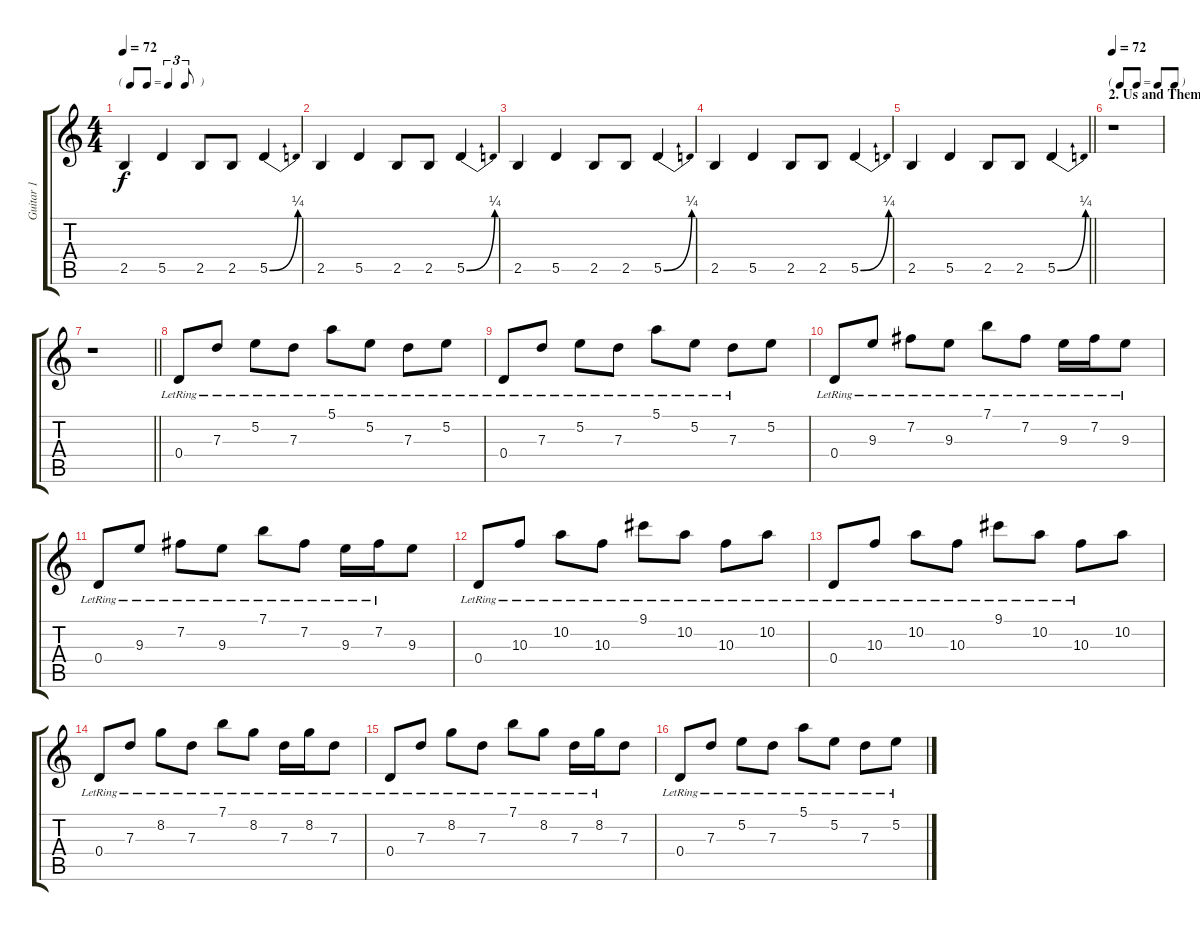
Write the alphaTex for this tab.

\track ("Guitar 1" "Guitar 1") {mute instrument electricguitarclean}
\staff {score tabs}
\tuning (E4 B3 G3 D3 A2 E2) {hide}
\ts (4 4)
\tf triplet8th
\tempo 72
\clef g2
\ks c
2.5.4{dy f} 5.5.4 2.5.8 2.5.8 5.5{be (bend 0 0 60 1)}.4 |
2.5.4{volume 0} 5.5.4 2.5.8 2.5.8 5.5{be (bend 0 0 60 1)}.4 |
2.5.4 5.5.4 2.5.8 2.5.8 5.5{be (bend 0 0 60 1)}.4 |
2.5.4 5.5.4 2.5.8 2.5.8 5.5{be (bend 0 0 60 1)}.4 |
\barLineRight lightlight
2.5.4 5.5.4 2.5.8 2.5.8 5.5{be (bend 0 0 60 1)}.4 |
\tf none
\section ("" "2. Us and Them")
\tempo 72
r.1 |
\barLineRight lightlight
r.1 |
0.4{lr}.8{volume 12 instrument electricguitarjazz} 7.3{lr}.8 5.2{lr}.8 7.3{lr}.8 5.1{lr}.8 5.2{lr}.8 7.3{lr}.8 5.2{lr}.8 |
0.4{lr}.8 7.3{lr}.8 5.2{lr}.8 7.3{lr}.8 5.1{lr}.8 5.2{lr}.8 7.3{lr}.8 5.2.8 |
0.4{lr}.8 9.3{lr}.8 7.2{lr}.8 9.3{lr}.8 7.1{lr}.8 7.2{lr}.8 9.3{lr}.16 7.2{lr}.16 9.3{lr}.8 |
0.4{lr}.8 9.3{lr}.8 7.2{lr}.8 9.3{lr}.8 7.1{lr}.8 7.2{lr}.8 9.3{lr}.16 7.2{lr}.16 9.3.8 |
0.4{lr}.8 10.3{lr}.8 10.2{lr}.8 10.3{lr}.8 9.1{lr}.8 10.2{lr}.8 10.3{lr}.8 10.2{lr}.8 |
0.4{lr}.8 10.3{lr}.8 10.2{lr}.8 10.3{lr}.8 9.1{lr}.8 10.2{lr}.8 10.3{lr}.8 10.2.8 |
0.4{lr}.8 7.3{lr}.8 8.2{lr}.8 7.3{lr}.8 7.1{lr}.8 8.2{lr}.8 7.3{lr}.16 8.2{lr}.16 7.3{lr}.8 |
0.4{lr}.8 7.3{lr}.8 8.2{lr}.8 7.3{lr}.8 7.1{lr}.8 8.2{lr}.8 7.3{lr}.16 8.2{lr}.16 7.3.8 |
0.4{lr}.8 7.3{lr}.8 5.2{lr}.8 7.3{lr}.8 5.1{lr}.8 5.2{lr}.8 7.3{lr}.8 5.2{lr}.8
